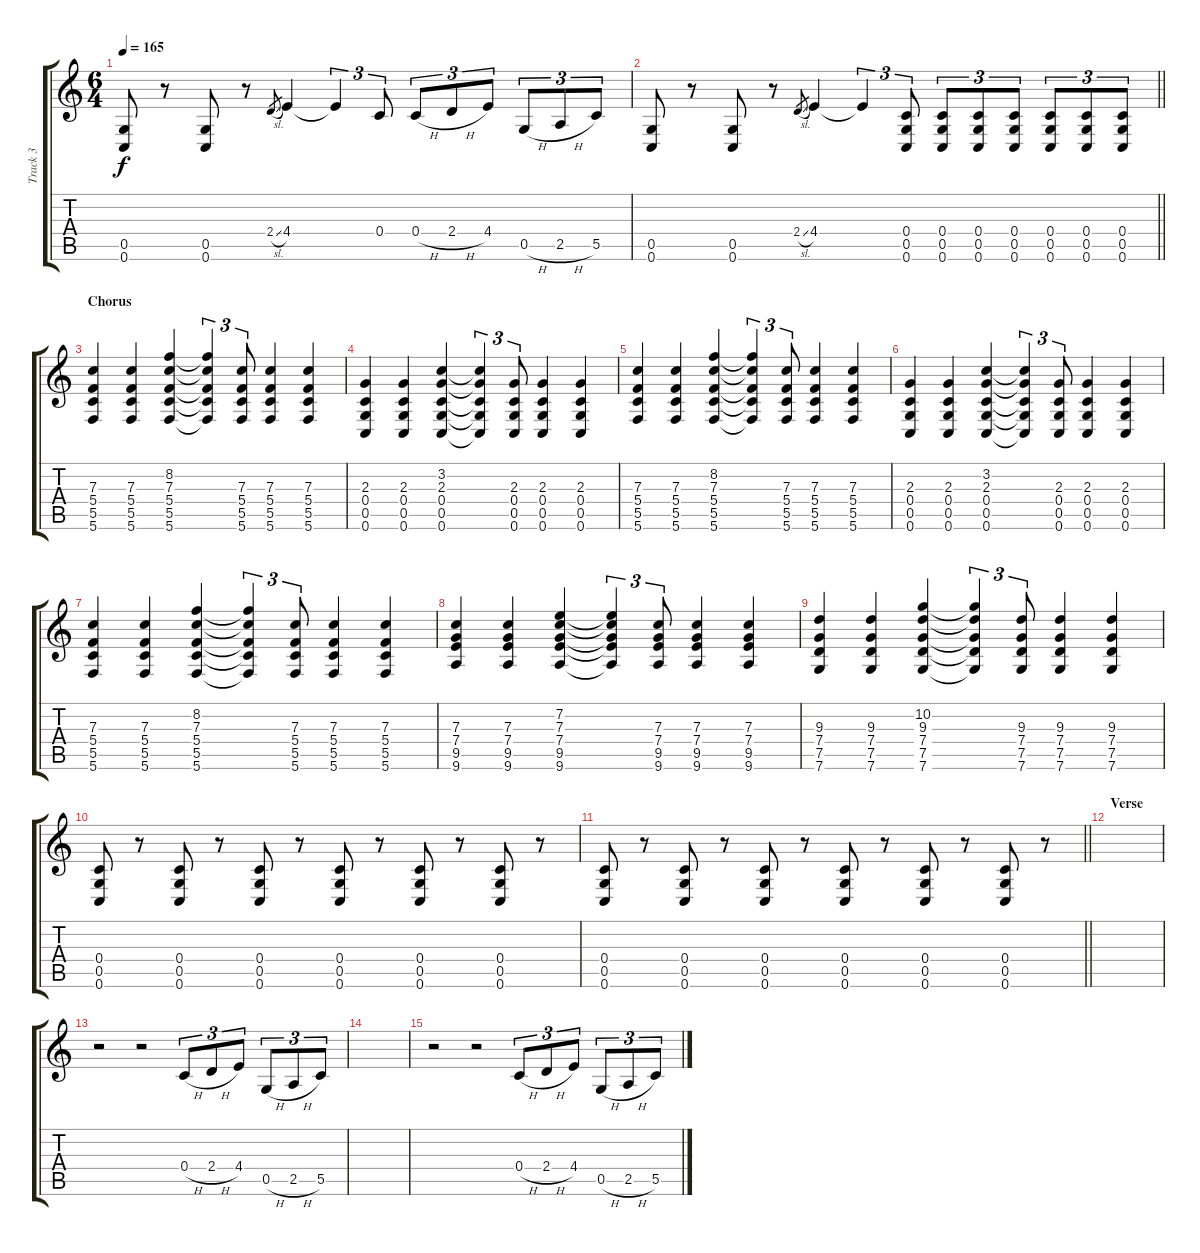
\track ("Track 3" "Track 3") {instrument distortionguitar}
\staff {score tabs}
\tuning (D4 A3 F3 C3 G2 C2) {hide}
\ts (6 4)
\tempo 165
\clef g2
\ks c
(0.5 0.6).8{dy f} r.8 (0.5 0.6).8 r.8 2.4{sl}.8{gr} 4.4.4 4.4{t}.4{tu (3 2)} 0.4.8{tu (3 2)} 0.4{h}.8{tu (3 2)} 2.4{h}.8{tu (3 2)} 4.4.8{tu (3 2)} 0.5{h}.8{tu (3 2)} 2.5{h}.8{tu (3 2)} 5.5.8{tu (3 2)} |
\barLineRight lightlight
(0.5 0.6).8 r.8 (0.5 0.6).8 r.8 2.4{sl}.8{gr} 4.4.4 4.4{t}.4{tu (3 2)} (0.4 0.5 0.6).8{tu (3 2)} (0.4 0.5 0.6).8{tu (3 2)} (0.4 0.5 0.6).8{tu (3 2)} (0.4 0.5 0.6).8{tu (3 2)} (0.4 0.5 0.6).8{tu (3 2)} (0.4 0.5 0.6).8{tu (3 2)} (0.4 0.5 0.6).8{tu (3 2)} |
\section ("" "Chorus")
(7.3 5.4 5.5 5.6).4 (7.3 5.4 5.5 5.6).4 (8.2 7.3 5.4 5.5 5.6).4 (8.2{t} 7.3{t} 5.4{t} 5.5{t} 5.6{t}).4{tu (3 2)} (7.3 5.4 5.5 5.6).8{tu (3 2)} (7.3 5.4 5.5 5.6).4 (7.3 5.4 5.5 5.6).4 |
(2.3 0.4 0.5 0.6).4 (2.3 0.4 0.5 0.6).4 (3.2 2.3 0.4 0.5 0.6).4 (3.2{t} 2.3{t} 0.4{t} 0.5{t} 0.6{t}).4{tu (3 2)} (2.3 0.4 0.5 0.6).8{tu (3 2)} (2.3 0.4 0.5 0.6).4 (2.3 0.4 0.5 0.6).4 |
(7.3 5.4 5.5 5.6).4 (7.3 5.4 5.5 5.6).4 (8.2 7.3 5.4 5.5 5.6).4 (8.2{t} 7.3{t} 5.4{t} 5.5{t} 5.6{t}).4{tu (3 2)} (7.3 5.4 5.5 5.6).8{tu (3 2)} (7.3 5.4 5.5 5.6).4 (7.3 5.4 5.5 5.6).4 |
(2.3 0.4 0.5 0.6).4 (2.3 0.4 0.5 0.6).4 (3.2 2.3 0.4 0.5 0.6).4 (3.2{t} 2.3{t} 0.4{t} 0.5{t} 0.6{t}).4{tu (3 2)} (2.3 0.4 0.5 0.6).8{tu (3 2)} (2.3 0.4 0.5 0.6).4 (2.3 0.4 0.5 0.6).4 |
(7.3 5.4 5.5 5.6).4 (7.3 5.4 5.5 5.6).4 (8.2 7.3 5.4 5.5 5.6).4 (8.2{t} 7.3{t} 5.4{t} 5.5{t} 5.6{t}).4{tu (3 2)} (7.3 5.4 5.5 5.6).8{tu (3 2)} (7.3 5.4 5.5 5.6).4 (7.3 5.4 5.5 5.6).4 |
(7.3 7.4 9.5 9.6).4 (7.3 7.4 9.5 9.6).4 (7.2 7.3 7.4 9.5 9.6).4 (7.2{t} 7.3{t} 7.4{t} 9.5{t} 9.6{t}).4{tu (3 2)} (7.3 7.4 9.5 9.6).8{tu (3 2)} (7.3 7.4 9.5 9.6).4 (7.3 7.4 9.5 9.6).4 |
(9.3 7.4 7.5 7.6).4 (9.3 7.4 7.5 7.6).4 (10.2 9.3 7.4 7.5 7.6).4 (10.2{t} 9.3{t} 7.4{t} 7.5{t} 7.6{t}).4{tu (3 2)} (9.3 7.4 7.5 7.6).8{tu (3 2)} (9.3 7.4 7.5 7.6).4 (9.3 7.4 7.5 7.6).4 |
(0.4 0.5 0.6).8 r.8 (0.4 0.5 0.6).8 r.8 (0.4 0.5 0.6).8 r.8 (0.4 0.5 0.6).8 r.8 (0.4 0.5 0.6).8 r.8 (0.4 0.5 0.6).8 r.8 |
\barLineRight lightlight
(0.4 0.5 0.6).8 r.8 (0.4 0.5 0.6).8 r.8 (0.4 0.5 0.6).8 r.8 (0.4 0.5 0.6).8 r.8 (0.4 0.5 0.6).8 r.8 (0.4 0.5 0.6).8 r.8 |
\section ("" "Verse")
|
r.2 r.2 0.4{h}.8{tu (3 2)} 2.4{h}.8{tu (3 2)} 4.4.8{tu (3 2)} 0.5{h}.8{tu (3 2)} 2.5{h}.8{tu (3 2)} 5.5.8{tu (3 2)} |
|
r.2 r.2 0.4{h}.8{tu (3 2)} 2.4{h}.8{tu (3 2)} 4.4.8{tu (3 2)} 0.5{h}.8{tu (3 2)} 2.5{h}.8{tu (3 2)} 5.5.8{tu (3 2)}
